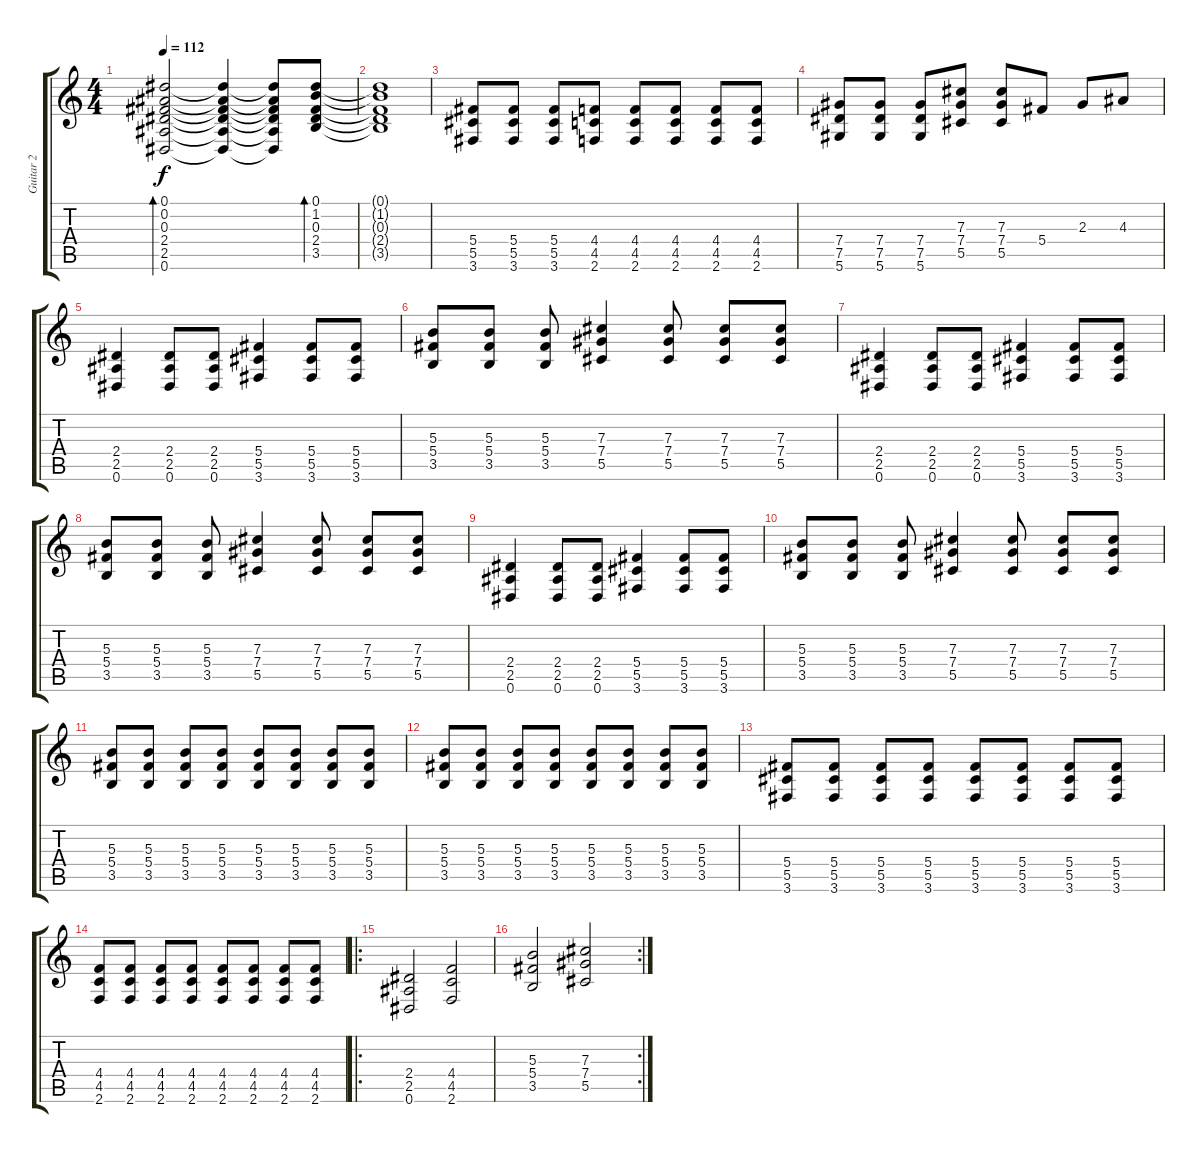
\track ("Guitar 2" "Guitar 2") {instrument distortionguitar}
\staff {score tabs}
\tuning (Eb4 Bb3 Gb3 Db3 Ab2 Eb2) {hide}
\ts (4 4)
\tempo 112
\clef g2
\ks c
(0.1 0.2 0.3 2.4 2.5 0.6).2{bd 60 dy f instrument electricguitarclean} (0.1{t} 0.2{t} 0.3{t} 2.4{t} 2.5{t} 0.6{t}).4 (0.1{t} 0.2{t} 0.3{t} 2.4{t} 2.5{t} 0.6{t}).8 (0.1 1.2 0.3 2.4 3.5).8{bd 60} |
(0.1{t} 1.2{t} 0.3{t} 2.4{t} 3.5{t}).1 |
(5.4 5.5 3.6).8{instrument distortionguitar} (5.4 5.5 3.6).8 (5.4 5.5 3.6).8 (4.4 4.5 2.6).8 (4.4 4.5 2.6).8 (4.4 4.5 2.6).8 (4.4 4.5 2.6).8 (4.4 4.5 2.6).8 |
(7.4 7.5 5.6).8 (7.4 7.5 5.6).8 (7.4 7.5 5.6).8 (7.3 7.4 5.5).8 (7.3 7.4 5.5).8 5.4.8 2.3.8 4.3.8 |
(2.4 2.5 0.6).4 (2.4 2.5 0.6).8 (2.4 2.5 0.6).8 (5.4 5.5 3.6).4 (5.4 5.5 3.6).8 (5.4 5.5 3.6).8 |
(5.3 5.4 3.5).8 (5.3 5.4 3.5).8 (5.3 5.4 3.5).8 (7.3 7.4 5.5).4 (7.3 7.4 5.5).8 (7.3 7.4 5.5).8 (7.3 7.4 5.5).8 |
(2.4 2.5 0.6).4 (2.4 2.5 0.6).8 (2.4 2.5 0.6).8 (5.4 5.5 3.6).4 (5.4 5.5 3.6).8 (5.4 5.5 3.6).8 |
(5.3 5.4 3.5).8 (5.3 5.4 3.5).8 (5.3 5.4 3.5).8 (7.3 7.4 5.5).4 (7.3 7.4 5.5).8 (7.3 7.4 5.5).8 (7.3 7.4 5.5).8 |
(2.4 2.5 0.6).4 (2.4 2.5 0.6).8 (2.4 2.5 0.6).8 (5.4 5.5 3.6).4 (5.4 5.5 3.6).8 (5.4 5.5 3.6).8 |
(5.3 5.4 3.5).8 (5.3 5.4 3.5).8 (5.3 5.4 3.5).8 (7.3 7.4 5.5).4 (7.3 7.4 5.5).8 (7.3 7.4 5.5).8 (7.3 7.4 5.5).8 |
(5.3 5.4 3.5).8 (5.3 5.4 3.5).8 (5.3 5.4 3.5).8 (5.3 5.4 3.5).8 (5.3 5.4 3.5).8 (5.3 5.4 3.5).8 (5.3 5.4 3.5).8 (5.3 5.4 3.5).8 |
(5.3 5.4 3.5).8 (5.3 5.4 3.5).8 (5.3 5.4 3.5).8 (5.3 5.4 3.5).8 (5.3 5.4 3.5).8 (5.3 5.4 3.5).8 (5.3 5.4 3.5).8 (5.3 5.4 3.5).8 |
(5.4 5.5 3.6).8 (5.4 5.5 3.6).8 (5.4 5.5 3.6).8 (5.4 5.5 3.6).8 (5.4 5.5 3.6).8 (5.4 5.5 3.6).8 (5.4 5.5 3.6).8 (5.4 5.5 3.6).8 |
(4.4 4.5 2.6).8 (4.4 4.5 2.6).8 (4.4 4.5 2.6).8 (4.4 4.5 2.6).8 (4.4 4.5 2.6).8 (4.4 4.5 2.6).8 (4.4 4.5 2.6).8 (4.4 4.5 2.6).8 |
\ro
(2.4 2.5 0.6).2 (4.4 4.5 2.6).2 |
\rc 2
(5.3 5.4 3.5).2 (7.3 7.4 5.5).2
